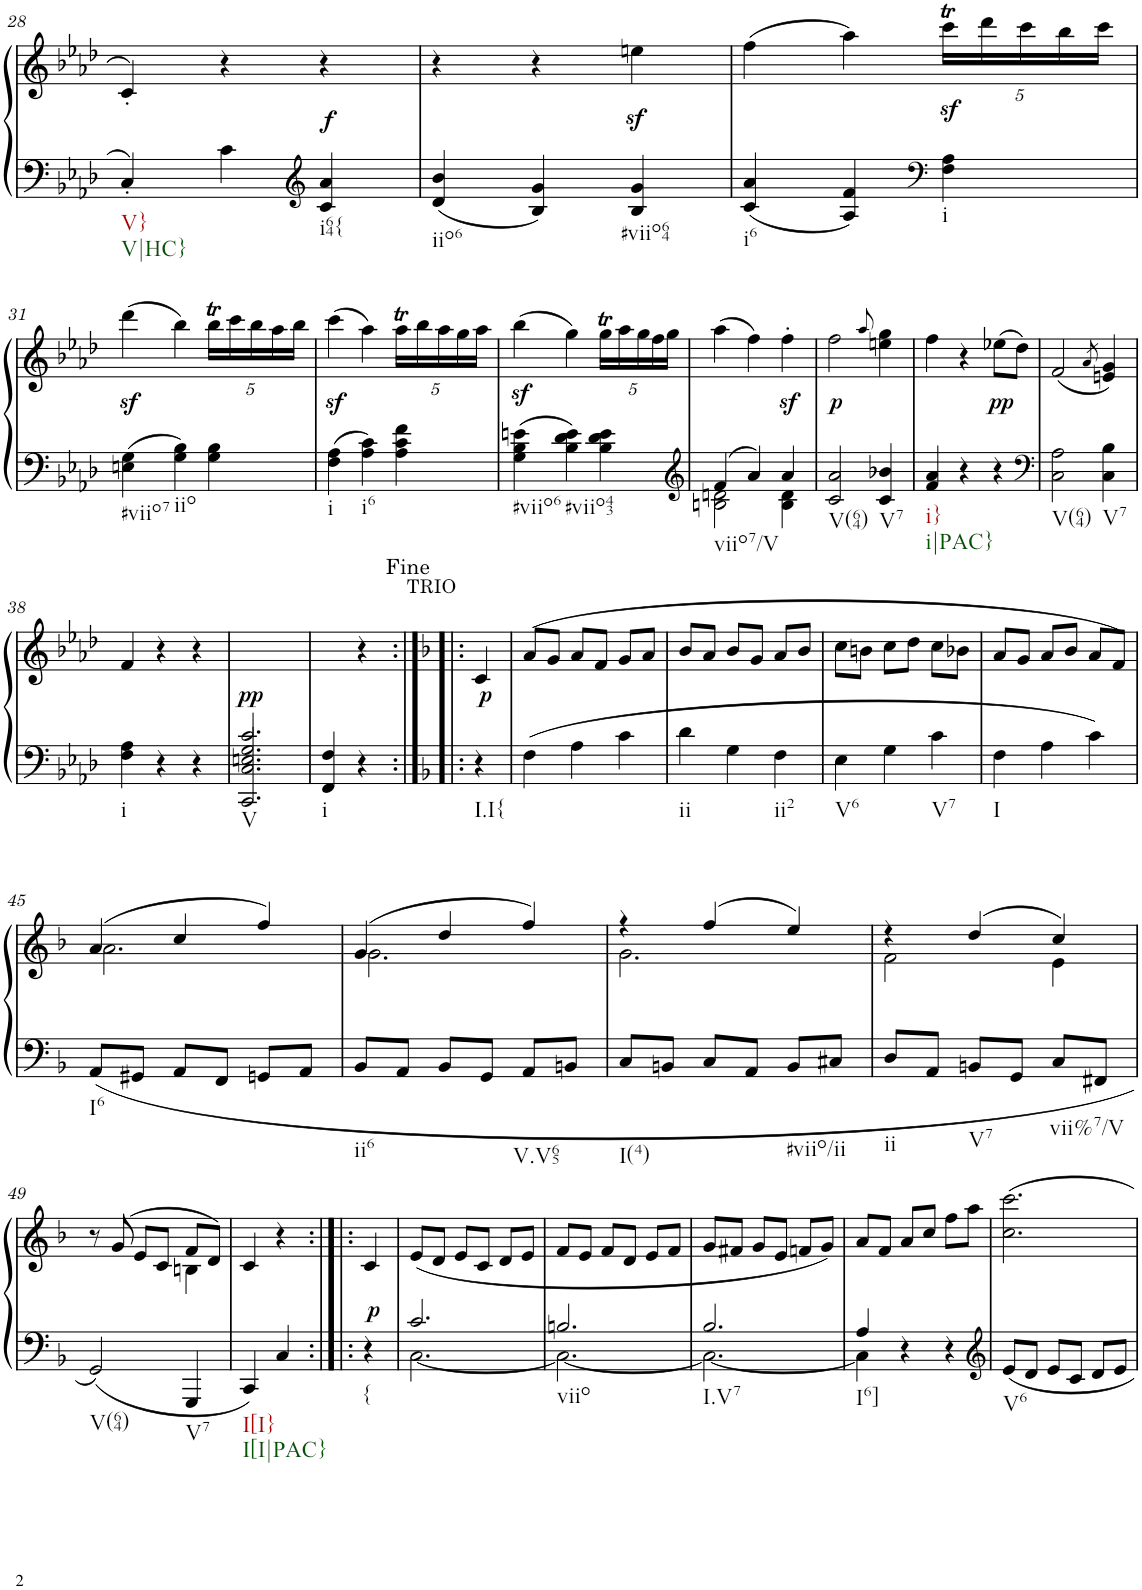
**kern	**kern	**dynam
*part1	*part1	*part1
*staff2	*staff1	*staff1/2
*I"Piano	*	*
*I'Pno	*	*
!!LO:PB:g=z
*clefF4	*clefG2	*
*k[b-e-a-d-]	*k[b-e-a-d-]	*
*A-:	*A-:	*
*M3/4	*M3/4	*
=28	=28	=28
!LO:TX:b:t=V}	!	!
!LO:TX:b:t=V|HC}	!	!
4C'/	4c'/	.
4c\	4r	.
*clefG2	*	*
!LO:TX:b:t=i64{	!	!
!	!	!LO:DY:a=2
4c/ 4a-/	4r	f
=29	=29	=29
!LO:TX:b:t=iio6	!	!
4d-/ 4b-/	4r	.
4B-/ 4g/	4r	.
!LO:TX:b:t=#viio64	!	!
4B-/ 4g/	4eenz<\	.
=30	=30	=30
!LO:TX:b:t=i6	!	!
4c/ 4a-/	(4ff\	.
4A-/ 4f/	4aa-\)	.
*clefF4	*	*
*	*Xbrackettup	*
!LO:TX:b:t=i	!	!
4F\ 4A-\	20cccz<t\LL	.
.	20ddd-\	.
.	20ccc\	.
.	20bb-\	.
.	20ccc\JJ	.
!!LO:LB:g=z
=31	=31	=31
!LO:TX:b:t=#viio7	!	!
4En\ 4G\	(4ddd-z<\	.
!LO:TX:b:t=iio	!	!
4G\ 4B-\	4bb-\)	.
4G\ 4B-\	20bb-T\LL	.
.	20ccc\	.
.	20bb-\	.
.	20aa-\	.
.	20bb-\JJ	.
=32	=32	=32
!LO:TX:b:t=i	!	!
4F\ 4A-\	(4cccz<\	.
!LO:TX:b:t=i6	!	!
4A-\ 4c\	4aa-\)	.
4A-\ 4c\ 4f\	20aa-T\LL	.
.	20bb-\	.
.	20aa-\	.
.	20gg\	.
.	20aa-\JJ	.
=33	=33	=33
!LO:TX:b:t=#viio6	!	!
4G\ 4B-\ 4en\	(4bb-z<\	.
!LO:TX:b:t=#viio43	!	!
4B-\ 4d-\ 4e\	4gg\)	.
4B-\ 4d-\ 4e\	20ggt\LL	.
.	20aa-\	.
.	20gg\	.
.	20ff\	.
.	20gg\JJ	.
=34	=34	=34
*clefG2	*	*
*^	*	*
!LO:TX:b:t=viio7/V	!	!	!
4f/	2Bn\ 2dn\	(4aa-\	.
4a-/	.	4ff\)	.
4a-/	4B\ 4d\	4ffz<'\	.
=35	=35	=35	=35
!LO:TX:b:t=V(64)	!	!	!
!	!	!	!LO:DY:b
*v	*v	*	*
2c/ 2a-/	2ff\	p
.	8qaa-/	.
!LO:TX:b:t=V7	!	!
4c/ 4b-X/	4een\ 4gg\	.
=36	=36	=36
!LO:TX:b:t=i}	!	!
!LO:TX:b:t=i|PAC}	!	!
4f/ 4a-/	4ff\	.
4r	4r	.
!	!	!LO:DY:b
4r	(8ee-X\L	pp
.	8dd-\J)	.
=37	=37	=37
*clefF4	*	*
!LO:TX:b:t=V(64)	!	!
2C\ 2A-\	(2f/	.
.	8qa-/	.
!LO:TX:b:t=V7	!	!
4C\ 4B-\	4en/ 4g/)	.
!!LO:LB:g=z
=38	=38	=38
!LO:TX:b:t=i	!	!
4F\ 4A-\	4f/	.
4r	4r	.
4r	4r	.
=39	=39	=39
*^	*	*
!LO:TX:b:t=V	!	!	!
!	!	!	!LO:DY:b
2.c/	2.CC/ 2.C/ 2.En/ 2.G/	2.ryy	pp
=40	=40	=40	=40
!LO:TX:b:t=i	!	!	!
4F/	4FF/	4ryy	.
4ryy	4r	4r	.
*v	*v	*	*
=40X2:|!|:	=40X2:|!|:	=40X2:|!|:
*k[b-]	*k[b-]	*
*F:	*F:	*
*^	*	*
!	!	!LO:TX:a:t=TRIO	!
!LO:TX:b:t=I.I{	!	!	!
!	!	!	!LO:DY:b
*v	*v	*	*
4r	4c/	p
=41	=41	=41
4F\	(8a/L	.
.	8g/J	.
4A\	8a/L	.
.	8f/J	.
4c\	8g/L	.
.	8a/J	.
=42	=42	=42
!LO:TX:b:t=ii	!	!
4d\	8b-/L	.
.	8a/J	.
4G\	8b-/L	.
.	8g/J	.
!LO:TX:b:t=ii2	!	!
4F\	8a/L	.
.	8b-/J	.
=43	=43	=43
!LO:TX:b:t=V6	!	!
4E\	8cc\L	.
.	8bn\J	.
4G\	8cc\L	.
.	8dd\J	.
!LO:TX:b:t=V7	!	!
4c\	8cc\L	.
.	8b-X\J	.
=44	=44	=44
!LO:TX:b:t=I	!	!
4F\	8a/L	.
.	8g/J	.
4A\	8a/L	.
.	8b-/J	.
4c\	8a/L	.
.	8f/J)	.
!!LO:LB:g=z
=45	=45	=45
*	*^	*
!LO:TX:b:t=I6	!	!	!
8AA/L	(4a/	2.a\	.
8GG#X/J	.	.	.
8AA/L	4cc/	.	.
8FF/J	.	.	.
8GGn/L	4ff/)	.	.
8AA/J	.	.	.
=46	=46	=46	=46
!LO:TX:b:t=ii6	!	!	!
8BB-/L	(4g/	2.g\	.
8AA/J	.	.	.
8BB-/L	4dd/	.	.
8GG/J	.	.	.
!LO:TX:b:t=V.V65	!	!	!
8AA/L	4ff/)	.	.
8BBn/J	.	.	.
=47	=47	=47	=47
!LO:TX:b:t=I(4)	!	!	!
8C/L	4r	2.g\	.
8BBn/J	.	.	.
8C/L	(4ff/	.	.
8AA/J	.	.	.
!LO:TX:b:t=#viio/ii	!	!	!
8BB/L	4ee/)	.	.
8C#X/J	.	.	.
=48	=48	=48	=48
!LO:TX:b:t=ii	!	!	!
8D/L	4r	2f\	.
8AA/J	.	.	.
!LO:TX:b:t=V7	!	!	!
8BBn/L	(4dd/	.	.
8GG/J	.	.	.
!LO:TX:b:t=vii%7/V	!	!	!
8C/L	4cc/)	4e\	.
8FF#X/J	.	.	.
!!LO:LB:g=z	!!
=49	=49	=49	=49
!LO:TX:b:t=V(64)	!	!	!
2GG/	8r	2ryy	.
.	(8g/	.	.
.	8e/L	.	.
.	8c/J	.	.
!LO:TX:b:t=V7	!	!	!
4GGG/	8f/L	4Bn\	.
.	8d/J)	.	.
*	*v	*v	*
=50	=50	=50
!LO:TX:b:t=I[I}	!	!
!LO:TX:b:t=I[I|PAC}	!	!
4CC/	4c/	.
4C/	4r	.
=50X3:|!|:	=50X3:|!|:	=50X3:|!|:
!LO:TX:b:t={	!	!
!	!	!LO:DY:a=2
4r	4c/	p
=51	=51	=51
*^	*	*
2.c/	[2.C\	(<8e/L	.
.	.	8d/J	.
.	.	8e/L	.
.	.	8c/J	.
.	.	8d/L	.
.	.	8e/J	.
=52	=52	=52	=52
!LO:TX:b:t=viio	!	!	!
2.Bn/	2.C\_	8f/L	.
.	.	8e/J	.
.	.	8f/L	.
.	.	8d/J	.
.	.	8e/L	.
.	.	8f/J	.
=53	=53	=53	=53
!LO:TX:b:t=I.V7	!	!	!
2.B-/	2.C\_	8g/L	.
.	.	8f#X/J	.
.	.	8g/L	.
.	.	8e/J	.
.	.	8fn/L	.
.	.	8g/J)	.
=54	=54	=54	=54
!LO:TX:b:t=I6]	!	!	!
4A/	4C\]	8a/L	.
.	.	8f/J	.
4r	2ryy	8a/L	.
.	.	8cc/J	.
4r	.	8ff\L	.
.	.	8aa\J	.
*v	*v	*	*
=55	=55	=55
*clefG2	*	*
!LO:TX:b:t=V6	!	!
8e/L	2.cc\ 2.ccc\	.
8d/J	.	.
8e/L	.	.
8c/J	.	.
8d/L	.	.
8e/J	.	.
=	=	=
*-	*-	*-
